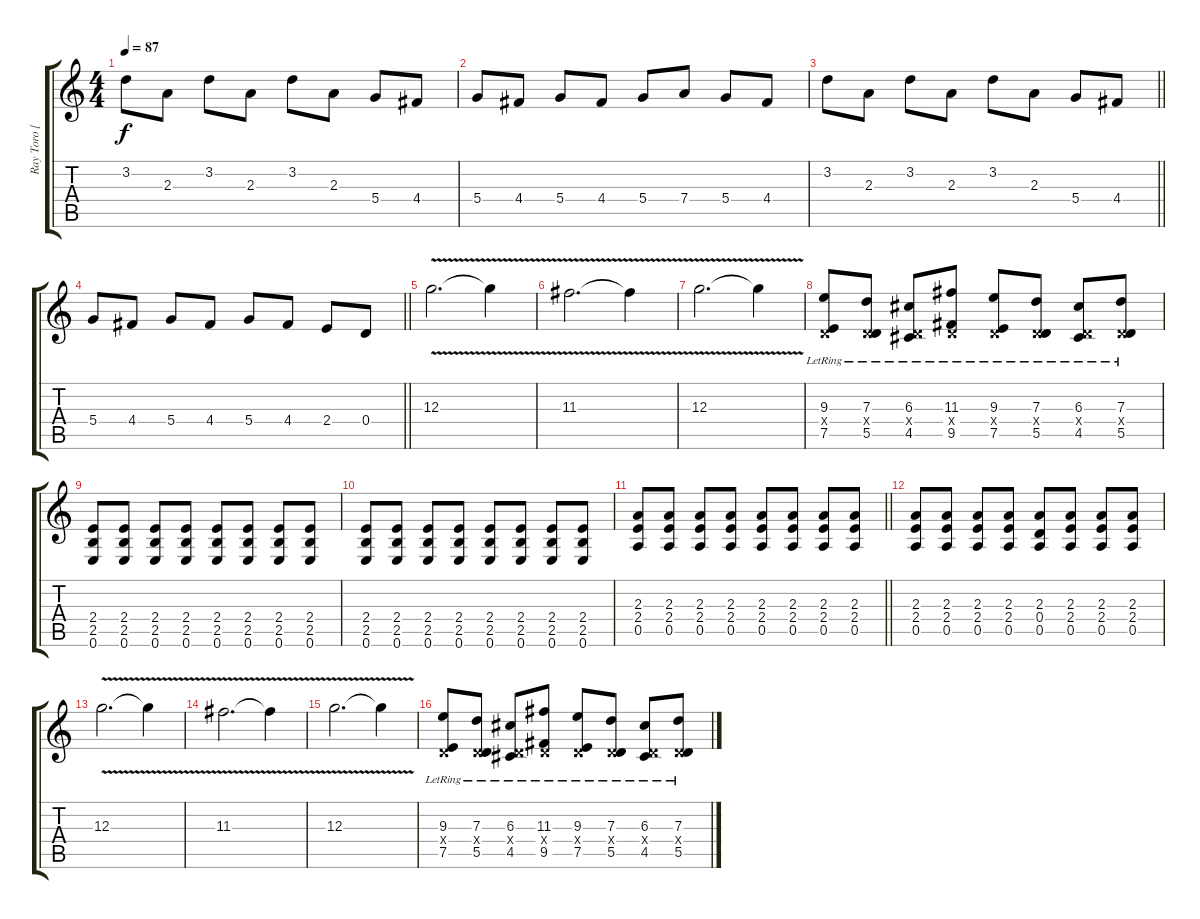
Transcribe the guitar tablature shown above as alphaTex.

\track ("Ray Toro [Lead Guitar)" "Ray Toro [") {instrument overdrivenguitar}
\staff {score tabs}
\tuning (E4 B3 G3 D3 A2 E2) {hide}
\ts (4 4)
\tempo 87
\clef g2
\ks c
3.2.8{dy f} 2.3.8 3.2.8 2.3.8 3.2.8 2.3.8 5.4.8 4.4.8 |
5.4.8 4.4.8 5.4.8 4.4.8 5.4.8 7.4.8 5.4.8 4.4.8 |
\barLineRight lightlight
3.2.8 2.3.8 3.2.8 2.3.8 3.2.8 2.3.8 5.4.8 4.4.8 |
\barLineRight lightlight
5.4.8 4.4.8 5.4.8 4.4.8 5.4.8 4.4.8 2.4.8 0.4.8 |
12.3{v}.2{d} 12.3{t}.4 |
11.3{v}.2{d} 11.3{t}.4 |
12.3{v}.2{d} 12.3{t}.4 |
(9.3{lr} 0.4{x} 7.5).8 (7.3{lr} 0.4{x} 5.5).8 (6.3{lr} 0.4{x} 4.5).8 (11.3{lr} 0.4{x} 9.5).8 (9.3{lr} 0.4{x} 7.5).8 (7.3{lr} 0.4{x} 5.5).8 (6.3{lr} 0.4{x} 4.5).8 (7.3{lr} 0.4{x} 5.5).8 |
(2.4 2.5 0.6).8 (2.4 2.5 0.6).8 (2.4 2.5 0.6).8 (2.4 2.5 0.6).8 (2.4 2.5 0.6).8 (2.4 2.5 0.6).8 (2.4 2.5 0.6).8 (2.4 2.5 0.6).8 |
(2.4 2.5 0.6).8 (2.4 2.5 0.6).8 (2.4 2.5 0.6).8 (2.4 2.5 0.6).8 (2.4 2.5 0.6).8 (2.4 2.5 0.6).8 (2.4 2.5 0.6).8 (2.4 2.5 0.6).8 |
\barLineRight lightlight
(2.3 2.4 0.5).8 (2.3 2.4 0.5).8 (2.3 2.4 0.5).8 (2.3 2.4 0.5).8 (2.3 2.4 0.5).8 (2.3 2.4 0.5).8 (2.3 2.4 0.5).8 (2.3 2.4 0.5).8 |
(2.3 2.4 0.5).8 (2.3 2.4 0.5).8 (2.3 2.4 0.5).8 (2.3 2.4 0.5).8 (2.3 0.4 0.5).8 (2.3 2.4 0.5).8 (2.3 2.4 0.5).8 (2.3 2.4 0.5).8 |
12.3{v}.2{d} 12.3{t}.4 |
11.3{v}.2{d} 11.3{t}.4 |
12.3{v}.2{d} 12.3{t}.4 |
(9.3{lr} 0.4{x} 7.5).8 (7.3{lr} 0.4{x} 5.5).8 (6.3{lr} 0.4{x} 4.5).8 (11.3{lr} 0.4{x} 9.5).8 (9.3{lr} 0.4{x} 7.5).8 (7.3{lr} 0.4{x} 5.5).8 (6.3{lr} 0.4{x} 4.5).8 (7.3{lr} 0.4{x} 5.5).8
